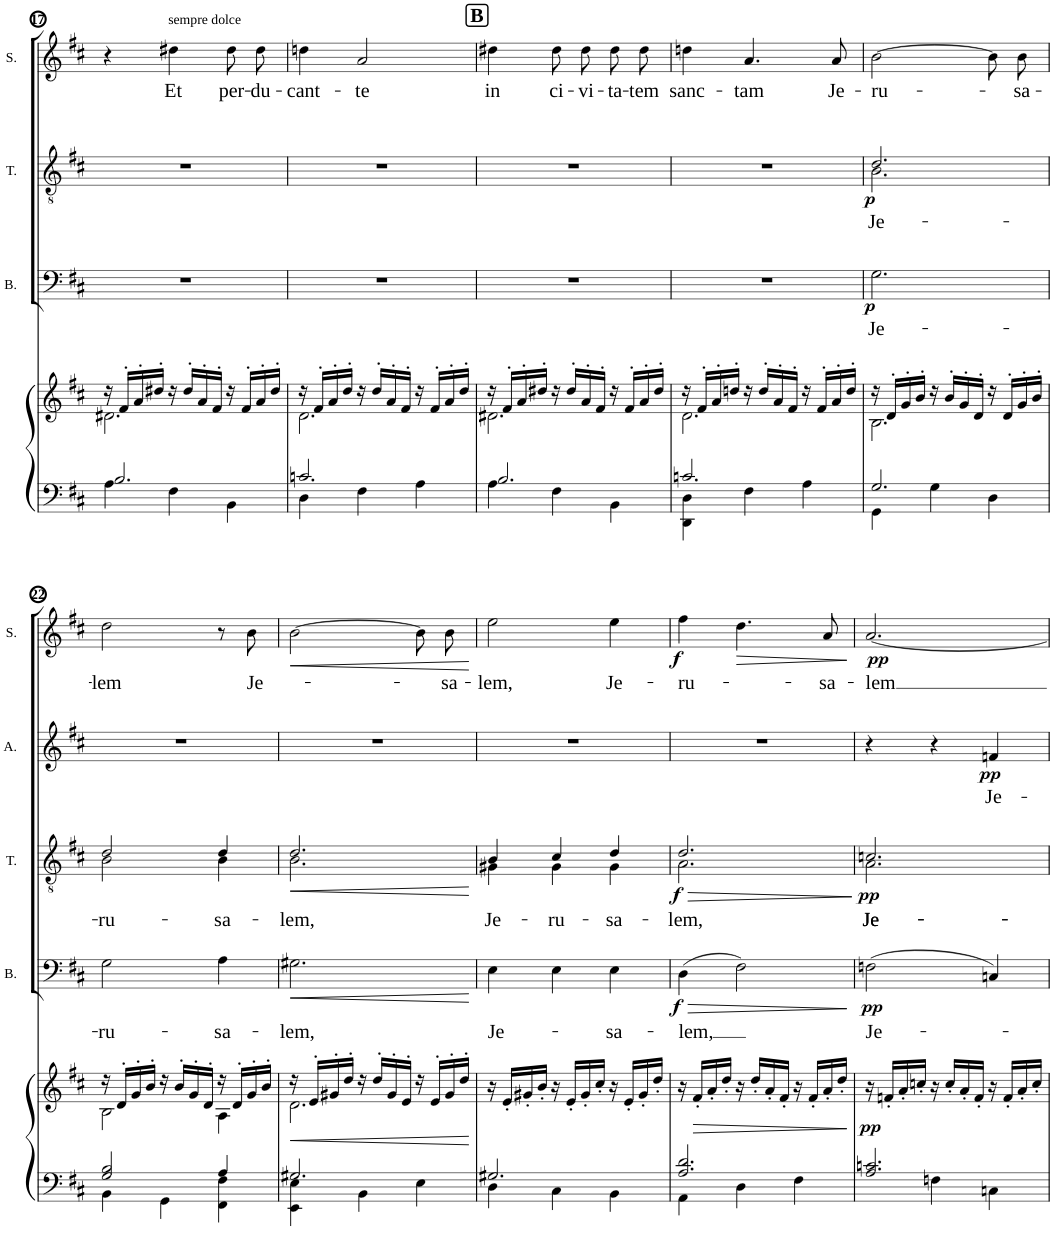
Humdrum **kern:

**kern	**kern	**dynam	**kern	**text	**dynam	**kern	**text	**dynam	**kern	**text	**dynam	**kern	**text	**dynam
*part5	*part5	*part5	*part4	*part4	*part4	*part3	*part3	*part3	*part2	*part2	*part2	*part1	*part1	*part1
*staff6	*staff5	*staff5/6	*staff4	*staff4	*staff4	*staff3	*staff3	*staff3	*staff2	*staff2	*staff2	*staff1	*staff1	*staff1
*I"Piano	*	*	*I"Basse	*	*	*I"Ténor	*	*	*I"Alto	*	*	*I"Soprano	*	*
*I'Pno	*	*	*I'B.	*	*	*I'T.	*	*	*I'A.	*	*	*I'S.	*	*
!!LO:PB:g=z
*clefF4	*clefG2	*	*clefF4	*	*	*clefGv2	*	*	*clefG2	*	*	*clefG2	*	*
*k[f#c#]	*k[f#c#]	*	*k[f#c#]	*	*	*k[f#c#]	*	*	*k[f#c#]	*	*	*k[f#c#]	*	*
*M3/4	*M3/4	*	*M3/4	*	*	*M3/4	*	*	*M3/4	*	*	*M3/4	*	*
=17	=17	=17	=17	=17	=17	=17	=17	=17	=17	=17	=17	=17	=17	=17
*^	*^	*	*	*	*	*	*	*	*	*	*	*	*	*
4A\	2.B/	16r	2.d#X\	.	2.r	.	.	2.r	.	.	2.r	.	.	4r	.	.
.	.	16f#'/LL	.	.	.	.	.	.	.	.	.	.	.	.	.	.
.	.	16a'/	.	.	.	.	.	.	.	.	.	.	.	.	.	.
.	.	16dd#X'/JJ	.	.	.	.	.	.	.	.	.	.	.	.	.	.
!	!	!	!	!	!	!	!	!	!	!	!	!	!	!LO:TX:a:t=sempre dolce	!	!
!	!	!	!	!	!	!	!	!	!	!	!	!	!	!	!LO:LY:b	!
4F#\	.	16r	.	.	.	.	.	.	.	.	.	.	.	4dd#X\	Et	.
.	.	16dd#'/LL	.	.	.	.	.	.	.	.	.	.	.	.	.	.
.	.	16a'/	.	.	.	.	.	.	.	.	.	.	.	.	.	.
.	.	16f#'/JJ	.	.	.	.	.	.	.	.	.	.	.	.	.	.
!	!	!	!	!	!	!	!	!	!	!	!	!	!	!	!LO:LY:b	!
4BB\	.	16r	.	.	.	.	.	.	.	.	.	.	.	8dd#\L	per-	.
.	.	16f#'/LL	.	.	.	.	.	.	.	.	.	.	.	.	.	.
!	!	!	!	!	!	!	!	!	!	!	!	!	!	!	!LO:LY:b	!
.	.	16a'/	.	.	.	.	.	.	.	.	.	.	.	8dd#\J	-du-	.
.	.	16dd#'/JJ	.	.	.	.	.	.	.	.	.	.	.	.	.	.
=18	=18	=18	=18	=18	=18	=18	=18	=18	=18	=18	=18	=18	=18	=18	=18	=18
!	!	!	!	!	!	!	!	!	!	!	!	!	!	!	!LO:LY:b	!
4D\	2.cn/	16r	2.d\	.	2.r	.	.	2.r	.	.	2.r	.	.	4ddn\	-cant-	.
.	.	16f#'/LL	.	.	.	.	.	.	.	.	.	.	.	.	.	.
.	.	16a'/	.	.	.	.	.	.	.	.	.	.	.	.	.	.
.	.	16dd'/JJ	.	.	.	.	.	.	.	.	.	.	.	.	.	.
!	!	!	!	!	!	!	!	!	!	!	!	!	!	!	!LO:LY:b	!
4F#\	.	16r	.	.	.	.	.	.	.	.	.	.	.	2a/	-te	.
.	.	16dd'/LL	.	.	.	.	.	.	.	.	.	.	.	.	.	.
.	.	16a'/	.	.	.	.	.	.	.	.	.	.	.	.	.	.
.	.	16f#'/JJ	.	.	.	.	.	.	.	.	.	.	.	.	.	.
4A\	.	16r	.	.	.	.	.	.	.	.	.	.	.	.	.	.
.	.	16f#'/LL	.	.	.	.	.	.	.	.	.	.	.	.	.	.
.	.	16a'/	.	.	.	.	.	.	.	.	.	.	.	.	.	.
.	.	16dd'/JJ	.	.	.	.	.	.	.	.	.	.	.	.	.	.
!!LO:REH:place=s1:a:B:cj:fs=14:t=B
=19	=19	=19	=19	=19	=19	=19	=19	=19	=19	=19	=19	=19	=19	=19	=19	=19
!	!	!	!	!	!	!	!	!	!	!	!	!	!	!	!LO:LY:b	!
4A\	2.B/	16r	2.d#X\	.	2.r	.	.	2.r	.	.	2.r	.	.	4dd#X\	in	.
.	.	16f#'/LL	.	.	.	.	.	.	.	.	.	.	.	.	.	.
.	.	16a'/	.	.	.	.	.	.	.	.	.	.	.	.	.	.
.	.	16dd#X'/JJ	.	.	.	.	.	.	.	.	.	.	.	.	.	.
!	!	!	!	!	!	!	!	!	!	!	!	!	!	!	!LO:LY:b	!
4F#\	.	16r	.	.	.	.	.	.	.	.	.	.	.	8dd#\L	ci-	.
.	.	16dd#'/LL	.	.	.	.	.	.	.	.	.	.	.	.	.	.
!	!	!	!	!	!	!	!	!	!	!	!	!	!	!	!LO:LY:b	!
.	.	16a'/	.	.	.	.	.	.	.	.	.	.	.	8dd#\J	-vi-	.
.	.	16f#'/JJ	.	.	.	.	.	.	.	.	.	.	.	.	.	.
!	!	!	!	!	!	!	!	!	!	!	!	!	!	!	!LO:LY:b	!
4BB\	.	16r	.	.	.	.	.	.	.	.	.	.	.	8dd#\L	-ta-	.
.	.	16f#'/LL	.	.	.	.	.	.	.	.	.	.	.	.	.	.
!	!	!	!	!	!	!	!	!	!	!	!	!	!	!	!LO:LY:b	!
.	.	16a'/	.	.	.	.	.	.	.	.	.	.	.	8dd#\J	-tem	.
.	.	16dd#'/JJ	.	.	.	.	.	.	.	.	.	.	.	.	.	.
=20	=20	=20	=20	=20	=20	=20	=20	=20	=20	=20	=20	=20	=20	=20	=20	=20
!	!	!	!	!	!	!	!	!	!	!	!	!	!	!	!LO:LY:b	!
4DD\ 4D\	2.cn/	16r	2.d\	.	2.r	.	.	2.r	.	.	2.r	.	.	4ddn\	sanc-	.
.	.	16f#'/LL	.	.	.	.	.	.	.	.	.	.	.	.	.	.
.	.	16a'/	.	.	.	.	.	.	.	.	.	.	.	.	.	.
.	.	16ddn'/JJ	.	.	.	.	.	.	.	.	.	.	.	.	.	.
!	!	!	!	!	!	!	!	!	!	!	!	!	!	!	!LO:LY:b	!
4F#\	.	16r	.	.	.	.	.	.	.	.	.	.	.	4.a/	-tam	.
.	.	16dd'/LL	.	.	.	.	.	.	.	.	.	.	.	.	.	.
.	.	16a'/	.	.	.	.	.	.	.	.	.	.	.	.	.	.
.	.	16f#'/JJ	.	.	.	.	.	.	.	.	.	.	.	.	.	.
4A\	.	16r	.	.	.	.	.	.	.	.	.	.	.	.	.	.
.	.	16f#'/LL	.	.	.	.	.	.	.	.	.	.	.	.	.	.
!	!	!	!	!	!	!	!	!	!	!	!	!	!	!	!LO:LY:b	!
.	.	16a'/	.	.	.	.	.	.	.	.	.	.	.	8a/	Je-	.
.	.	16dd'/JJ	.	.	.	.	.	.	.	.	.	.	.	.	.	.
=21	=21	=21	=21	=21	=21	=21	=21	=21	=21	=21	=21	=21	=21	=21	=21	=21
!	!	!	!	!	!	!LO:LY:b	!LO:DY:b	!	!LO:LY:b	!LO:DY:b	!	!	!	!	!LO:LY:b	!
*	*	*	*	*	*	*	*	*^	*	*	*	*	*	*	*	*
2.G/	4GG\	16r	2.B\	.	2.G\	Je-	p	2.d/	2.B\	Je-	p	2.r	.	.	[2b\	-ru-	.
.	.	16d'/LL	.	.	.	.	.	.	.	.	.	.	.	.	.	.	.
.	.	16g'/	.	.	.	.	.	.	.	.	.	.	.	.	.	.	.
.	.	16b'/JJ	.	.	.	.	.	.	.	.	.	.	.	.	.	.	.
.	4G\	16r	.	.	.	.	.	.	.	.	.	.	.	.	.	.	.
.	.	16b'/LL	.	.	.	.	.	.	.	.	.	.	.	.	.	.	.
.	.	16g'/	.	.	.	.	.	.	.	.	.	.	.	.	.	.	.
.	.	16d'/JJ	.	.	.	.	.	.	.	.	.	.	.	.	.	.	.
.	4D\	16r	.	.	.	.	.	.	.	.	.	.	.	.	8b\L]	.	.
.	.	16d'/LL	.	.	.	.	.	.	.	.	.	.	.	.	.	.	.
!	!	!	!	!	!	!	!	!	!	!	!	!	!	!	!	!LO:LY:b	!
.	.	16g'/	.	.	.	.	.	.	.	.	.	.	.	.	8b\J	-sa-	.
.	.	16b'/JJ	.	.	.	.	.	.	.	.	.	.	.	.	.	.	.
!!LO:LB:g=z
=22	=22	=22	=22	=22	=22	=22	=22	=22	=22	=22	=22	=22	=22	=22	=22	=22	=22
!	!	!	!	!	!	!LO:LY:b	!	!	!	!LO:LY:b	!	!	!	!	!	!LO:LY:b	!
2G/ 2B/	4BB\	16r	2B\	.	2G\	-ru-	.	2d/	2B\	-ru-	.	2.r	.	.	2dd\	-lem	.
.	.	16d'/LL	.	.	.	.	.	.	.	.	.	.	.	.	.	.	.
.	.	16g'/	.	.	.	.	.	.	.	.	.	.	.	.	.	.	.
.	.	16b'/JJ	.	.	.	.	.	.	.	.	.	.	.	.	.	.	.
.	4GG\	16r	.	.	.	.	.	.	.	.	.	.	.	.	.	.	.
.	.	16b'/LL	.	.	.	.	.	.	.	.	.	.	.	.	.	.	.
.	.	16g'/	.	.	.	.	.	.	.	.	.	.	.	.	.	.	.
.	.	16d'/JJ	.	.	.	.	.	.	.	.	.	.	.	.	.	.	.
!	!	!	!	!	!	!LO:LY:b	!	!	!	!LO:LY:b	!	!	!	!	!	!	!
4A/	4FF#\ 4F#\	16r	4A\	.	4A\	-sa-	.	4d/	4B\	-sa-	.	.	.	.	8r	.	.
.	.	16d'/LL	.	.	.	.	.	.	.	.	.	.	.	.	.	.	.
!	!	!	!	!	!	!	!	!	!	!	!	!	!	!	!	!LO:LY:b	!
.	.	16g'/	.	.	.	.	.	.	.	.	.	.	.	.	8b\	Je-	.
.	.	16b'/JJ	.	.	.	.	.	.	.	.	.	.	.	.	.	.	.
=23	=23	=23	=23	=23	=23	=23	=23	=23	=23	=23	=23	=23	=23	=23	=23	=23	=23
!	!	!	!	!LO:HP:b	!	!LO:LY:b	!LO:HP:b	!	!	!LO:LY:b	!LO:HP:b	!	!	!	!	!	!LO:HP:b
2.G#X/	4EE\ 4E\	16r	2.d\	<	2.G#X\	-lem,	<	2.d/	2.B\	-lem,	<	2.r	.	.	[2b\	.	<
.	.	16e'/LL	.	.	.	.	.	.	.	.	.	.	.	.	.	.	.
.	.	16g#X'/	.	.	.	.	.	.	.	.	.	.	.	.	.	.	.
.	.	16dd'/JJ	.	.	.	.	.	.	.	.	.	.	.	.	.	.	.
.	4BB\	16r	.	.	.	.	.	.	.	.	.	.	.	.	.	.	.
.	.	16dd'/LL	.	.	.	.	.	.	.	.	.	.	.	.	.	.	.
.	.	16g#'/	.	.	.	.	.	.	.	.	.	.	.	.	.	.	.
.	.	16e'/JJ	.	.	.	.	.	.	.	.	.	.	.	.	.	.	.
.	4E\	16r	.	.	.	.	.	.	.	.	.	.	.	.	8b\L]	.	.
.	.	16e'/LL	.	.	.	.	.	.	.	.	.	.	.	.	.	.	.
!	!	!	!	!	!	!	!	!	!	!	!	!	!	!	!	!LO:LY:b	!
.	.	16g#'/	.	.	.	.	.	.	.	.	.	.	.	.	8b\J	-sa-	.
.	.	16dd'/JJ	.	.	.	.	.	.	.	.	.	.	.	.	.	.	.
*v	*v	*	*	*	*	*	*	*v	*v	*	*	*	*	*	*	*	*
*	*v	*v	*	*	*	*	*	*	*	*	*	*	*	*	*
.	.	[	.	.	[	.	.	[	.	.	.	.	.	[
=24	=24	=24	=24	=24	=24	=24	=24	=24	=24	=24	=24	=24	=24	=24
*^	*	*	*	*	*	*	*	*	*	*	*	*	*	*
!	!	!	!	!	!LO:LY:b	!	!	!LO:LY:b	!	!	!	!	!	!LO:LY:b	!
*	*	*	*	*	*	*	*^	*	*	*	*	*	*	*	*
2.G#X/	4D\	16r	.	4E\	Je-	.	4B/	4G#X\	Je-	.	2.r	.	.	2ee\	-lem,	.
.	.	16e'/LL	.	.	.	.	.	.	.	.	.	.	.	.	.	.
.	.	16g#X'/	.	.	.	.	.	.	.	.	.	.	.	.	.	.
.	.	16b'/JJ	.	.	.	.	.	.	.	.	.	.	.	.	.	.
!	!	!	!	!	!	!	!	!	!LO:LY:b	!	!	!	!	!	!	!
.	4C#\	16r	.	4E\	.	.	4c#/	4G#\	-ru-	.	.	.	.	.	.	.
.	.	16e'/LL	.	.	.	.	.	.	.	.	.	.	.	.	.	.
.	.	16g#'/	.	.	.	.	.	.	.	.	.	.	.	.	.	.
.	.	16cc#'/JJ	.	.	.	.	.	.	.	.	.	.	.	.	.	.
!	!	!	!	!	!LO:LY:b	!	!	!	!LO:LY:b	!	!	!	!	!	!LO:LY:b	!
.	4BB\	16r	.	4E\	-sa-	.	4d/	4G#\	-sa-	.	.	.	.	4ee\	Je-	.
.	.	16e'/LL	.	.	.	.	.	.	.	.	.	.	.	.	.	.
.	.	16g#'/	.	.	.	.	.	.	.	.	.	.	.	.	.	.
.	.	16dd'/JJ	.	.	.	.	.	.	.	.	.	.	.	.	.	.
=25	=25	=25	=25	=25	=25	=25	=25	=25	=25	=25	=25	=25	=25	=25	=25	=25
!	!	!	!	!	!LO:LY:b	!LO:HP:b	!	!	!LO:LY:b	!LO:HP:b	!	!	!	!	!LO:LY:b	!
!	!	!	!	!	!	!LO:DY:n=1:b	!	!	!	!LO:DY:n=1:b	!	!	!	!	!	!LO:DY:b
2.A/ 2.d/	4AA\	16r	.	(4D\	-lem,	> f	2.d/	2.A\	-lem,	> f	2.r	.	.	4ff#\	-ru-	f
!	!	!	!LO:HP:b	!	!	!	!	!	!	!	!	!	!	!	!	!
.	.	16f#'/LL	>	.	.	.	.	.	.	.	.	.	.	.	.	.
.	.	16a'/	.	.	.	.	.	.	.	.	.	.	.	.	.	.
.	.	16dd'/JJ	.	.	.	.	.	.	.	.	.	.	.	.	.	.
!	!	!	!	!	!	!	!	!	!	!	!	!	!	!	!	!LO:HP:b
.	4D\	16r	.	2F#\)	.	.	.	.	.	.	.	.	.	4.dd\	.	>
.	.	16dd'/LL	.	.	.	.	.	.	.	.	.	.	.	.	.	.
.	.	16a'/	.	.	.	.	.	.	.	.	.	.	.	.	.	.
.	.	16f#'/JJ	.	.	.	.	.	.	.	.	.	.	.	.	.	.
.	4F#\	16r	.	.	.	.	.	.	.	.	.	.	.	.	.	.
.	.	16f#'/LL	.	.	.	.	.	.	.	.	.	.	.	.	.	.
!	!	!	!	!	!	!	!	!	!	!	!	!	!	!	!LO:LY:b	!
.	.	16a'/	.	.	.	.	.	.	.	.	.	.	.	8a/	-sa-	.
.	.	16dd'/JJ	.	.	.	.	.	.	.	.	.	.	.	.	.	.
*v	*v	*	*	*	*	*	*v	*v	*	*	*	*	*	*	*	*
.	.	]	.	.	]	.	.	]	.	.	.	.	.	]
=26	=26	=26	=26	=26	=26	=26	=26	=26	=26	=26	=26	=26	=26	=26
*^	*	*	*	*	*	*	*	*	*	*	*	*	*	*
!	!	!	!	!	!LO:LY:b	!	!	!LO:LY:b	!	!	!	!	!	!	!
*	*	*	*	*	*	*	*^	*	*	*	*	*	*	*	*
!	!	!	!LO:DY:b	!	!	!LO:DY:b	!	!	!LO:LY:b	!LO:DY:b	!	!	!	!	!LO:LY:b	!LO:DY:b
2.A/ 2.cn/	4ryy	16r	pp	(2Fn\	Je-	pp	2.cn/	2.A\	Je-	pp	4r	.	.	[2.a/	-lem	pp
.	.	16fn'/LL	.	.	.	.	.	.	.	.	.	.	.	.	.	.
.	.	16a'/	.	.	.	.	.	.	.	.	.	.	.	.	.	.
.	.	16ccn'/JJ	.	.	.	.	.	.	.	.	.	.	.	.	.	.
.	4Fn\	16r	.	.	.	.	.	.	.	.	4r	.	.	.	.	.
.	.	16cc'/LL	.	.	.	.	.	.	.	.	.	.	.	.	.	.
.	.	16a'/	.	.	.	.	.	.	.	.	.	.	.	.	.	.
.	.	16f'/JJ	.	.	.	.	.	.	.	.	.	.	.	.	.	.
!	!	!	!	!	!	!	!	!	!	!	!	!LO:LY:b	!LO:DY:b	!	!	!
.	4Cn\	16r	.	4Cn/)	.	.	.	.	.	.	4fn/	Je-	pp	.	.	.
.	.	16f'/LL	.	.	.	.	.	.	.	.	.	.	.	.	.	.
.	.	16a'/	.	.	.	.	.	.	.	.	.	.	.	.	.	.
.	.	16cc'/JJ	.	.	.	.	.	.	.	.	.	.	.	.	.	.
*v	*v	*	*	*	*	*	*v	*v	*	*	*	*	*	*	*	*
=	=	=	=	=	=	=	=	=	=	=	=	=	=	=
*-	*-	*-	*-	*-	*-	*-	*-	*-	*-	*-	*-	*-	*-	*-
